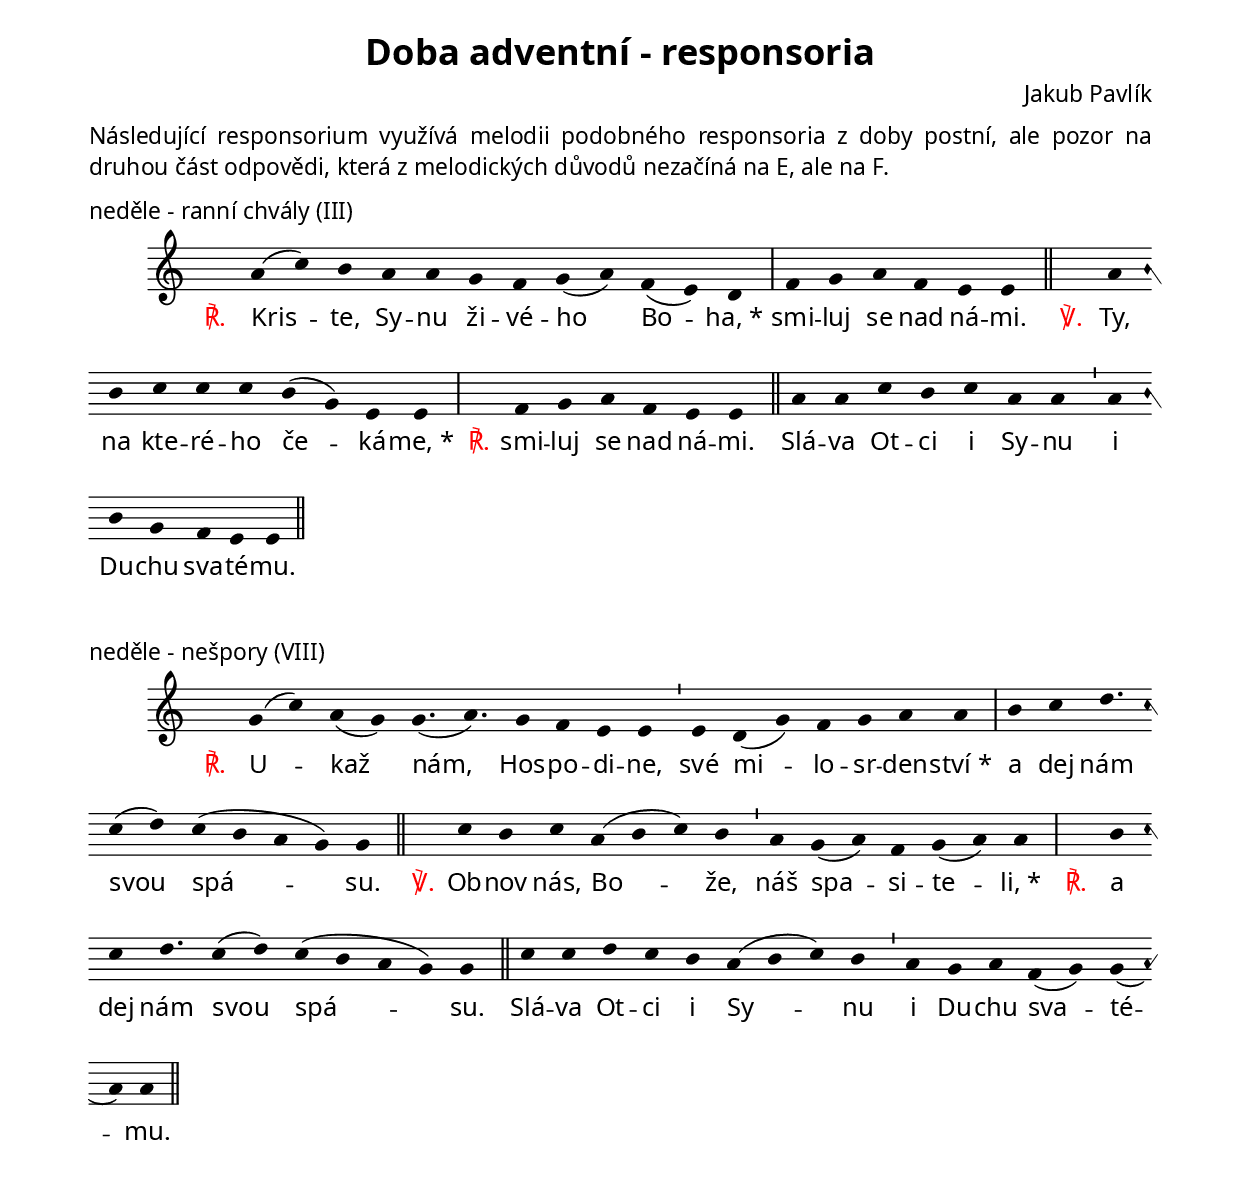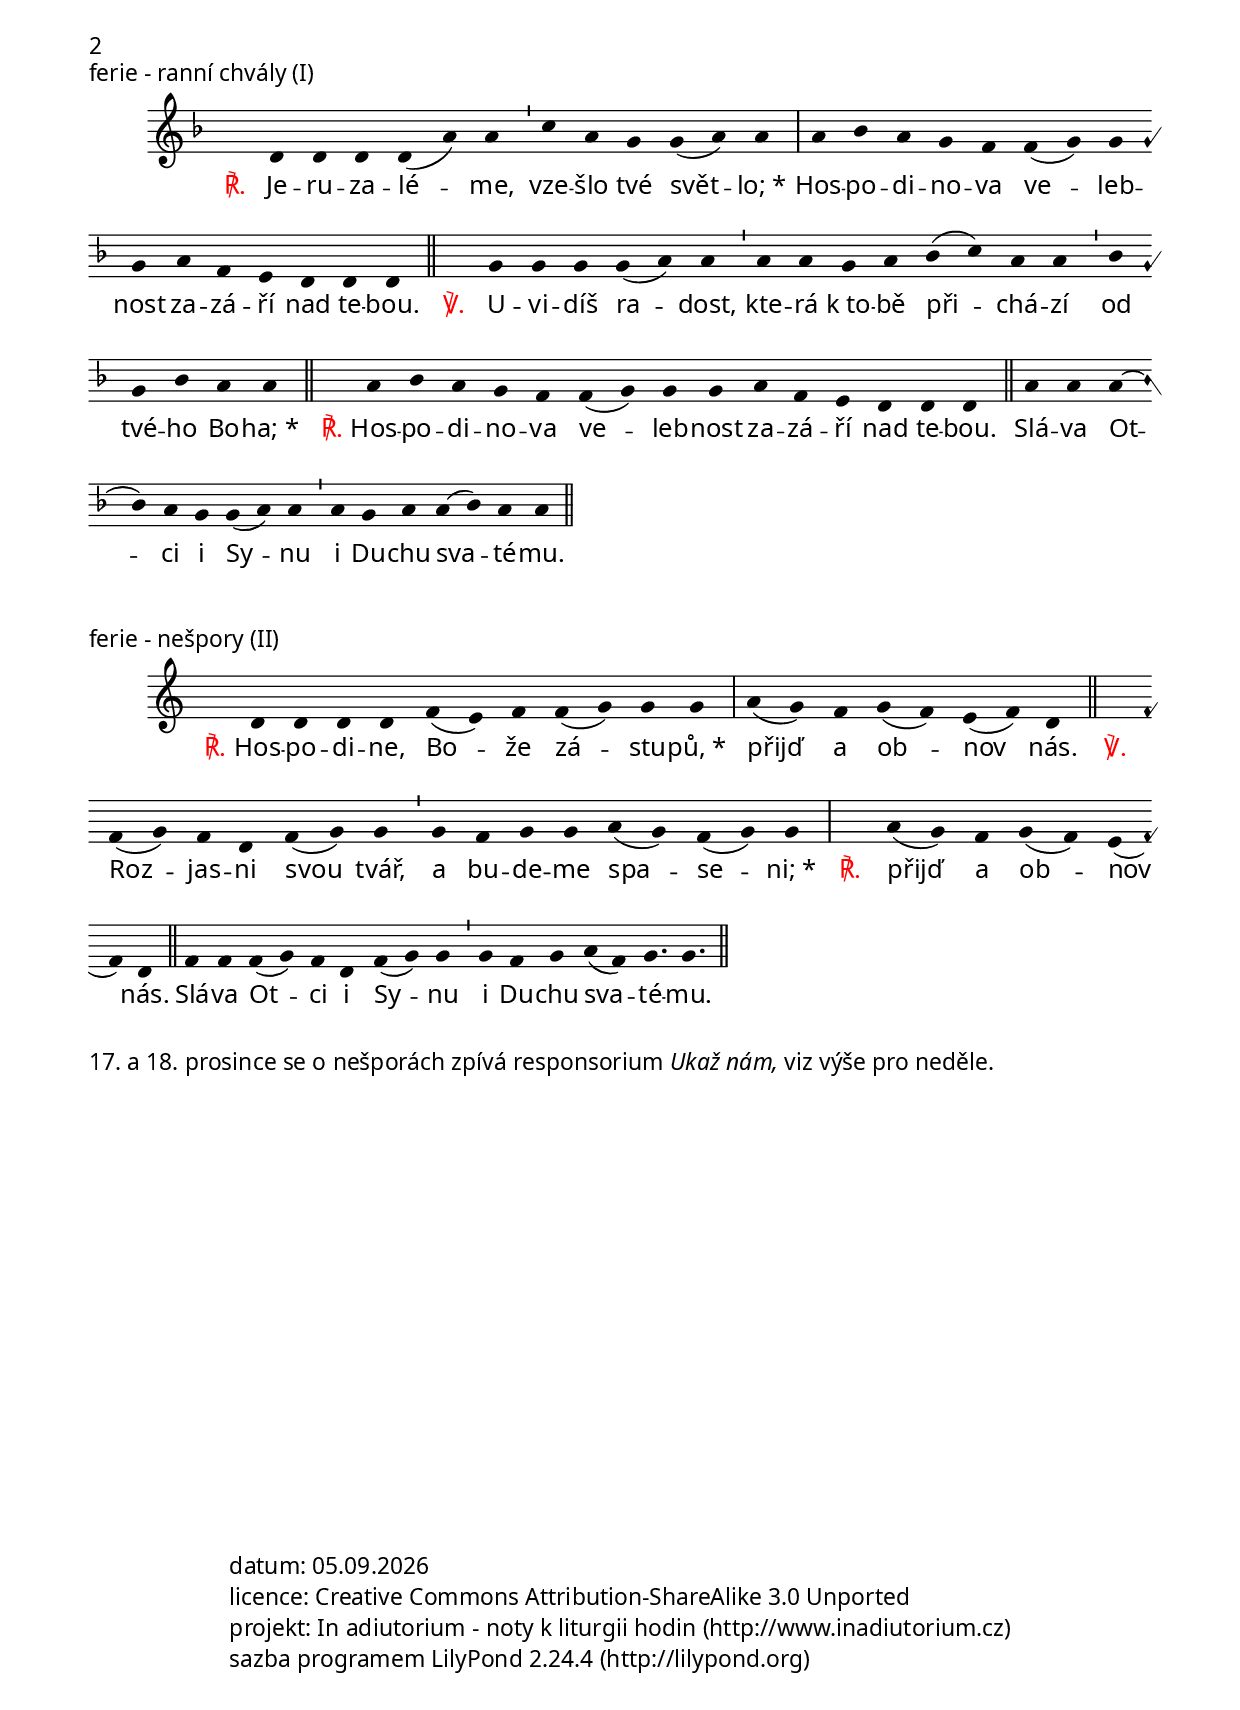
\version "2.14.2"

\header {
  title = "Doba adventní - responsoria"
  composer = "Jakub Pavlík"
}

\paper {
  % neroztahovat noty na celou stranku, ale nechat misto dole:
  ragged-bottom = ##t
}

\include "spolecne.ly"
\include "dilyresponsorii.ly"

\markup\justify {
  Následující responsorium využívá melodii podobného responsoria
  z doby postní, ale pozor na druhou část odpovědi,
  která z melodických důvodů nezačíná na E, ale na F.
}

% Podstatna cast melodie (krome verse) je zkopirovana
% z responsoria pro dobu postni.
\score {
  \relative c'' {
    \choralniRezim

    \neviditelna a
    a4( c) b a a g f g( a) f( e) d \barMax
    f4 g a f e e \barFinalis

    \neviditelna a
    a4 b c c c b( g) e e \barMax
    \neviditelna e
    f4 g a f e e \barFinalis

    a4 a c b c a a \barMin
    a4 b g f e e \barFinalis
  }
  \addlyrics {
    \Response Kris -- te, Sy -- nu ži -- vé -- ho Bo -- ha,_*
    smi -- luj se nad ná -- mi.

    \Verse Ty, na kte -- ré -- ho če -- ká -- me,_*
    \Response smi -- luj se nad ná -- mi.
    \textRespDoxologie
  }
  \header {
    quid = "resp."
    modus = "III"
    titulus = "neděle - ranní chvály"
    fial = "pust_responsoria.ly#ne-rch?zacatek=13&konec=15"
    piece = \markup\sestavTitulekRespII
    id = "ne-rch"
  }
}

\score {
  \relative c'' {
    \choralniRezim

    % R
    \neviditelna g
    g4( c) a( g) g4.( a) g4 f e e \barMin
    e d( g) f g a a \barMax
    b4 c d4. c4( d) c( b a g) g \barFinalis
    % V
    \neviditelna b
    c4 b c a(b c) b \barMin
    a g( a) f g( a) a \barMax
    % R
    \neviditelna b
    b4 c d4. c4( d) c( b a g) g \barFinalis
    % Slava
    c4 c d c b a( b c) b \barMin
    a g a f( g) g( a) a \barFinalis
  }
  \addlyrics {
    \Response U -- kaž nám, Hos -- po -- di -- ne, své mi -- lo -- sr -- den -- ství_*
    a dej nám svou spá -- su.
    \Verse Ob -- nov nás, Bo -- že, náš spa -- si -- te -- li,_*
    \Response a dej nám svou spá -- su.
    \textRespDoxologie
  }
  \header {
    quid = "resp."
    modus = "VIII"
    titulus = "neděle - nešpory"
    piece = \markup\sestavTitulekRespII
    placet = "závěr doxologie stále není dobrý"
    id = "ne-ne"
  }
}

\pageBreak

\score {
  \relative c' {
    \choralniRezim
    \key f \major

    % R
    \neviditelna d
    d4 d d d( a') a \barMin c a g g( a) a \barMax
    a bes a g f f( g) g g a f e d d d \barFinalis
    % V
    \neviditelna g
    g4 g g g( a) a \barMin a a g a bes( c) a a \barMin
    bes4 g bes a a \barFinalis
    % R
    \neviditelna a
    a bes a g f f( g) g g a f e d d d \barFinalis
    % Slava
    a'4 a a( bes) a g g( a) a \barMin a g a a( bes) a a \barFinalis
  }
  \addlyrics {
    \Response Je -- ru -- za -- lé -- me, vze -- šlo tvé svět -- lo;_*
    Hos -- po -- di -- no -- va ve -- leb -- nost za -- zá -- ří nad te -- bou.
    \Verse U -- vi -- díš ra -- dost, kte -- rá k_to -- bě při -- chá -- zí od tvé -- ho Bo -- ha;_*
    \Response Hos -- po -- di -- no -- va ve -- leb -- nost za -- zá -- ří nad te -- bou.
    \textRespDoxologie
  }
  \header {
    quid = "resp."
    modus = "I"
    titulus = "ferie - ranní chvály"
    piece = \markup\sestavTitulekRespII
    id = "fe-rch"
  }
}

\score {
  \relative c' {
    \choralniRezim

    % R
    \neviditelna d
    d4 d d d f( e) f f( g) g g \barMax
    a( g) f g( f) e( f) d \barFinalis
    % V
    \neviditelna f
    f4( g) f d f( g) g \barMin g f g g a( g) f( g) g \barMax
    % R
    \neviditelna g
    a( g) f g( f) e( f) d \barFinalis
    % Slava
    f4 f f( g) f d f( g) g \barMin g f g a( f) g4. g \barFinalis
  }
  \addlyrics {
    \Response Hos -- po -- di -- ne, Bo -- že zá -- stu -- pů,_*
    přijď a ob -- nov nás.
    \Verse Roz -- jas -- ni svou tvář, a bu -- de -- me spa -- se -- ni;_*
    \Response přijď a ob -- nov nás.
    \textRespDoxologie
  }
  \header {
    quid = "resp."
    modus = "II"
    titulus = "ferie - nešpory"
    piece = \markup\sestavTitulekRespII
    placet = "melisma na _zástupů_ trochu drhne"
    id = "fe-ne"
  }
}

\markup{
  17. a 18. prosince se o nešporách zpívá responsorium \italic{Ukaž nám,} viz výše pro neděle.
}
